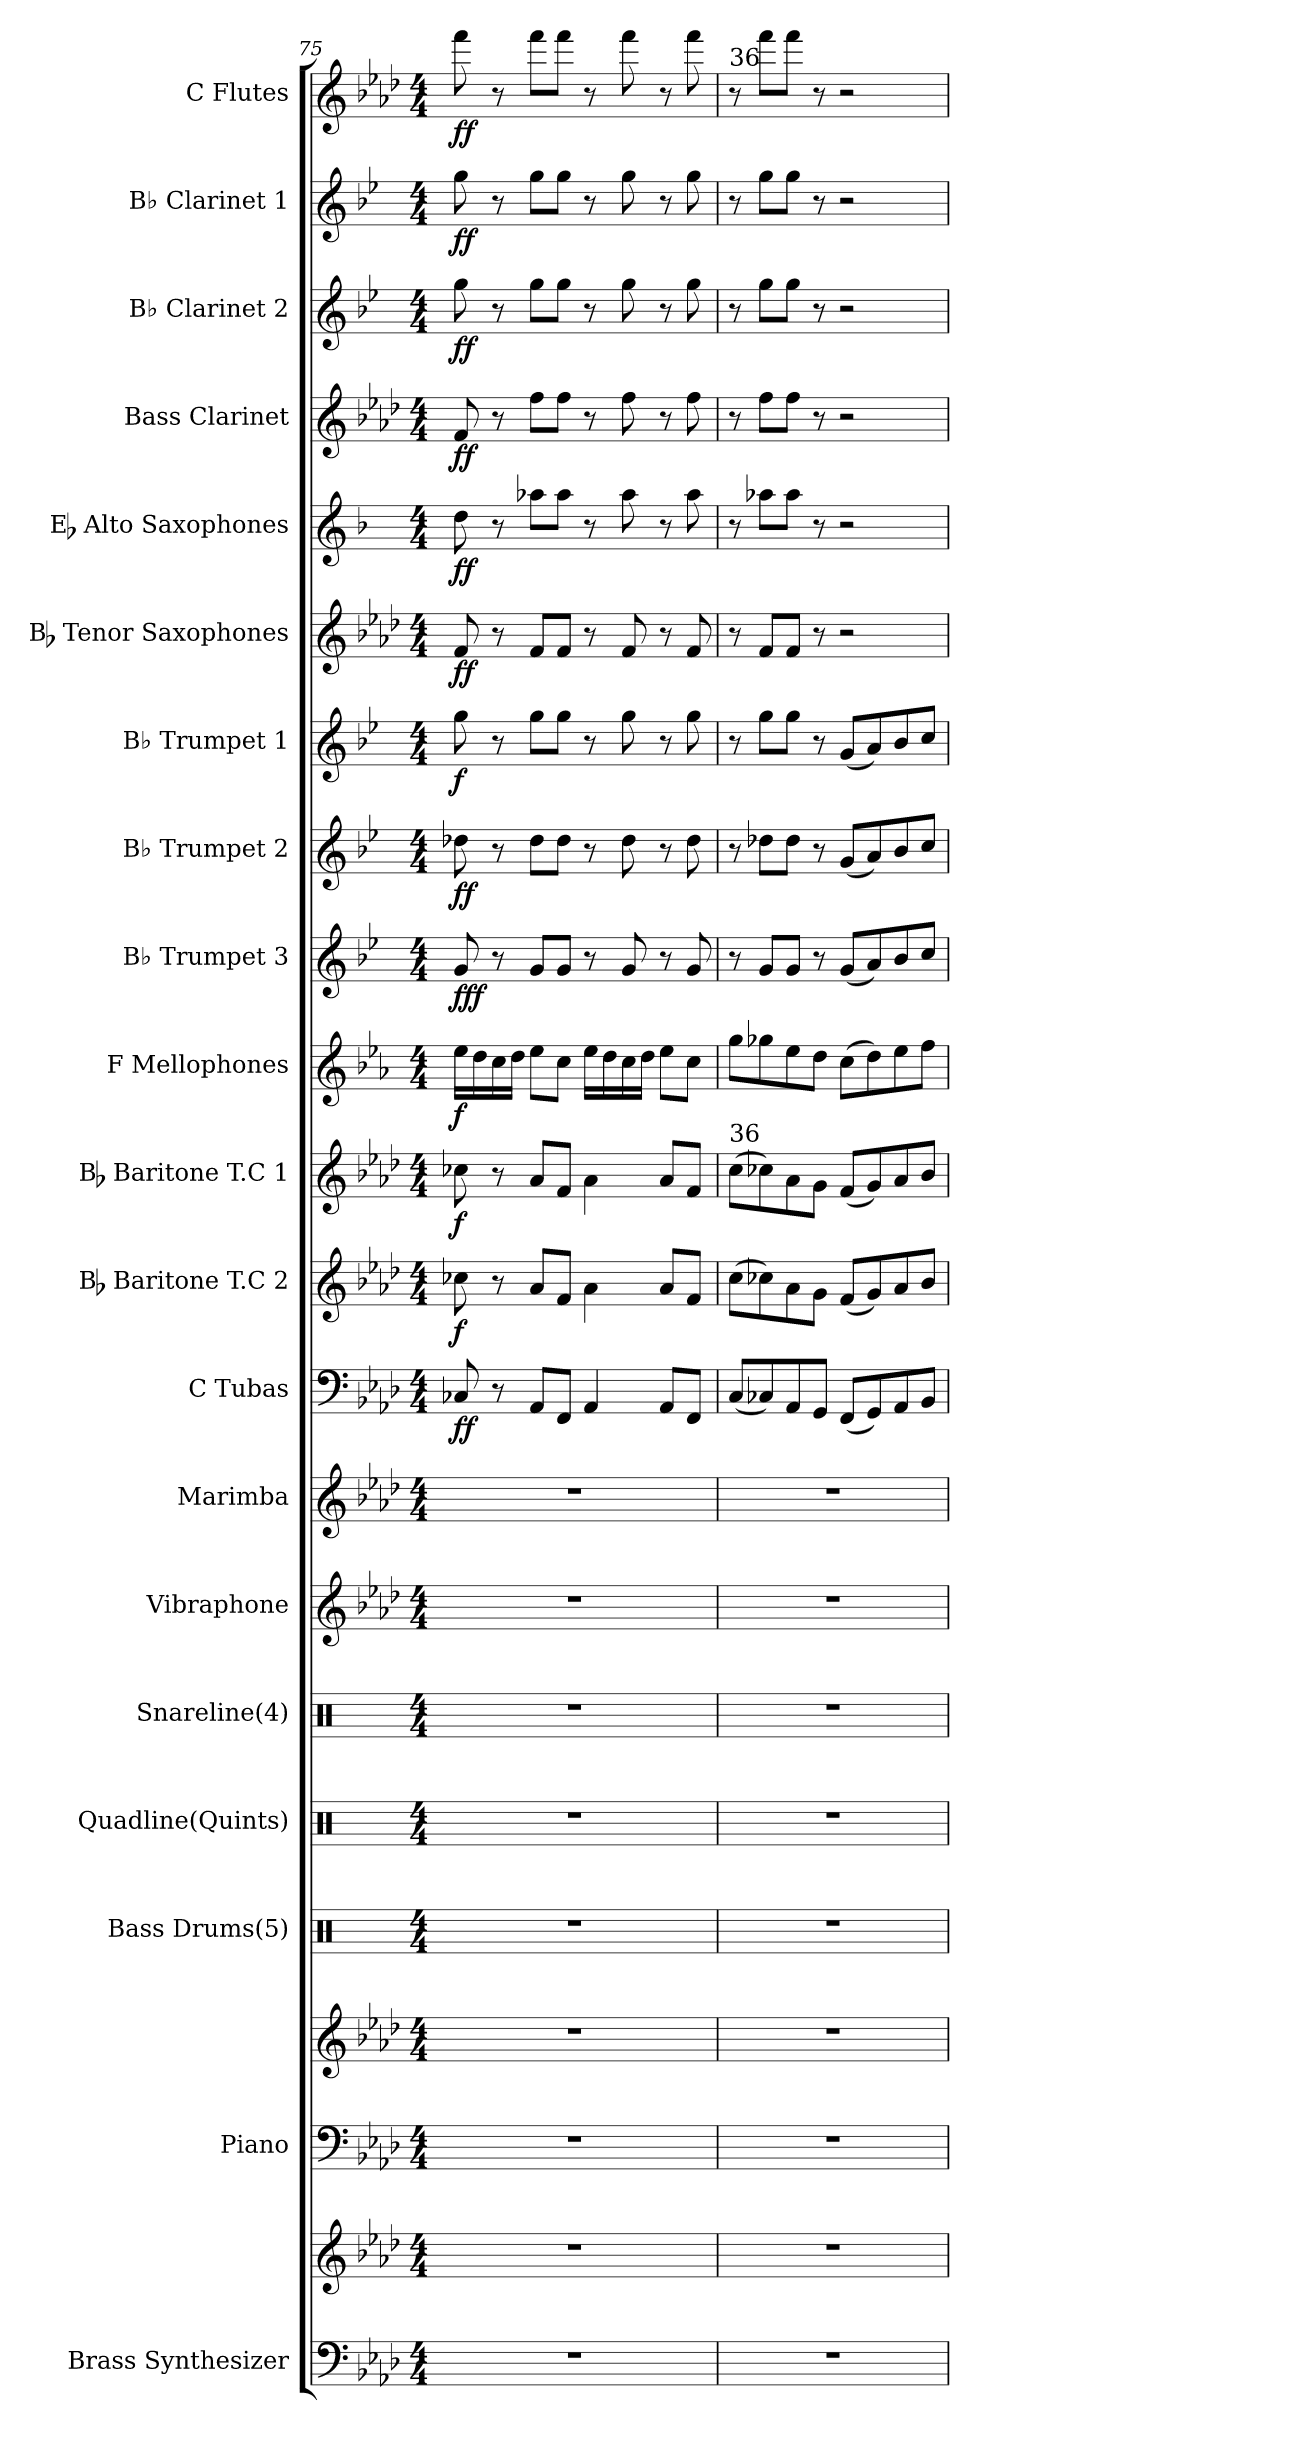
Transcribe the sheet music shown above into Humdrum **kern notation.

**kern	**kern	**kern	**kern	**kern	**kern	**kern	**kern	**kern	**kern	**dynam	**kern	**dynam	**kern	**dynam	**kern	**dynam	**kern	**dynam	**kern	**dynam	**kern	**dynam	**kern	**dynam	**kern	**dynam	**kern	**dynam	**kern	**dynam	**kern	**dynam	**kern	**dynam
*part20	*part20	*part19	*part19	*part18	*part17	*part16	*part15	*part14	*part13	*part13	*part12	*part12	*part11	*part11	*part10	*part10	*part9	*part9	*part8	*part8	*part7	*part7	*part6	*part6	*part5	*part5	*part4	*part4	*part3	*part3	*part2	*part2	*part1	*part1
*staff22	*staff21	*staff20	*staff19	*staff18	*staff17	*staff16	*staff15	*staff14	*staff13	*staff13	*staff12	*staff12	*staff11	*staff11	*staff10	*staff10	*staff9	*staff9	*staff8	*staff8	*staff7	*staff7	*staff6	*staff6	*staff5	*staff5	*staff4	*staff4	*staff3	*staff3	*staff2	*staff2	*staff1	*staff1
*I"Brass Synthesizer	*	*I"Piano	*	*I"Bass Drums(5)	*I"Quadline(Quints)	*I"Snareline(4)	*I"Vibraphone	*I"Marimba	*I"C Tubas	*	*I"Bb Baritone T.C 2	*	*I"Bb Baritone T.C 1	*	*I"F Mellophones	*	*I"B♭ Trumpet 3	*	*I"B♭ Trumpet 2	*	*I"B♭ Trumpet 1	*	*I"Bb Tenor Saxophones	*	*I"Eb Alto Saxophones	*	*I"Bass Clarinet	*	*I"B♭ Clarinet 2	*	*I"B♭ Clarinet 1	*	*I"C Flutes	*
*I'Synth.	*	*I'Pno.	*	*I'BD	*	*	*	*I'Marimba	*I'Tubas	*	*I'Baritone T.C 2	*	*I'Baritone T.C 1	*	*I'Mello	*	*I'B♭ Tpt. 3	*	*I'B♭ Tpt. 2	*	*I'B♭ Tpt. 1	*	*I'Tenor Saxes	*	*I'Alto Saxes	*	*I'B. Cl.	*	*I'B♭ Cl. 2	*	*I'B♭ Cl. 1	*	*I'Flutes	*
!!LO:PB:g=z
*clefF4	*clefG2	*clefF4	*clefG2	*clefX	*clefX	*clefX	*clefG2	*clefG2	*clefF4	*	*clefG2	*	*clefG2	*	*clefG2	*	*clefG2	*	*clefG2	*	*clefG2	*	*clefG2	*	*clefG2	*	*clefG2	*	*clefG2	*	*clefG2	*	*clefG2	*
*	*	*	*	*	*	*	*	*	*	*	*ITrd8c14	*	*ITrd8c14	*	*ITrd4c7	*	*ITrd1c2	*	*ITrd1c2	*	*ITrd1c2	*	*ITrd8c14	*	*ITrd5c9	*	*ITrd8c14	*	*ITrd1c2	*	*ITrd1c2	*	*	*
*k[b-e-a-d-]	*k[b-e-a-d-]	*k[b-e-a-d-]	*k[b-e-a-d-]	*k[]	*k[]	*k[]	*k[b-e-a-d-]	*k[b-e-a-d-]	*k[b-e-a-d-]	*	*k[b-e-a-d-]	*	*k[b-e-a-d-]	*	*k[b-e-a-d-]	*	*k[b-e-a-d-]	*	*k[b-e-a-d-]	*	*k[b-e-a-d-]	*	*k[b-e-a-d-]	*	*k[b-e-a-d-]	*	*k[b-e-a-d-]	*	*k[b-e-a-d-]	*	*k[b-e-a-d-]	*	*k[b-e-a-d-]	*
*M4/4	*M4/4	*M4/4	*M4/4	*M4/4	*M4/4	*M4/4	*M4/4	*M4/4	*M4/4	*	*M4/4	*	*M4/4	*	*M4/4	*	*M4/4	*	*M4/4	*	*M4/4	*	*M4/4	*	*M4/4	*	*M4/4	*	*M4/4	*	*M4/4	*	*M4/4	*
=75	=75	=75	=75	=75	=75	=75	=75	=75	=75	=75	=75	=75	=75	=75	=75	=75	=75	=75	=75	=75	=75	=75	=75	=75	=75	=75	=75	=75	=75	=75	=75	=75	=75	=75
!	!	!	!	!	!	!	!	!	!	!LO:DY:b	!	!	!	!	!	!	!	!	!	!	!	!	!	!	!	!	!	!	!	!	!	!	!	!
!	!	!	!	!	!	!	!	!	!	!LO:DY:n=1:b	!	!LO:DY:b	!	!LO:DY:b	!	!LO:DY:b	!	!LO:DY:b	!	!	!	!	!	!	!	!	!	!	!	!	!	!	!	!
!	!	!	!	!	!	!	!	!	!	!	!	!	!	!	!	!	!	!LO:DY:n=1:b	!	!	!	!	!	!	!	!	!	!	!	!	!	!	!	!
!	!	!	!	!	!	!	!	!	!	!	!	!	!	!	!	!	!	!LO:DY:n=2:b	!	!LO:DY:b	!	!	!	!	!	!	!	!	!	!	!	!	!	!
!	!	!	!	!	!	!	!	!	!	!	!	!	!	!	!	!	!	!	!	!LO:DY:n=1:b	!	!LO:DY:b	!	!LO:DY:b	!	!LO:DY:b	!	!LO:DY:b	!	!LO:DY:b	!	!LO:DY:b	!	!LO:DY:b
1r	1r	1r	1r	1r	1r	1r	1r	1r	8C-X/	f f	8c-X\	f	8c-X\	f	16a-\LL	f	8f/	f f f	8cc-X\	f f	8ff\	f	8F/	ff	8f\	ff	8F/	ff	8ff\	ff	8ff\	ff	8fff\	ff
.	.	.	.	.	.	.	.	.	.	.	.	.	.	.	16g\	.	.	.	.	.	.	.	.	.	.	.	.	.	.	.	.	.	.	.
.	.	.	.	.	.	.	.	.	8r	.	8r	.	8r	.	16f\	.	8r	.	8r	.	8r	.	8r	.	8r	.	8r	.	8r	.	8r	.	8r	.
.	.	.	.	.	.	.	.	.	.	.	.	.	.	.	16g\JJ	.	.	.	.	.	.	.	.	.	.	.	.	.	.	.	.	.	.	.
.	.	.	.	.	.	.	.	.	8AA-/L	.	8A-/L	.	8A-/L	.	8a-\L	.	8f/L	.	8cc-\L	.	8ff\L	.	8F/L	.	8cc-X\L	.	8f\L	.	8ff\L	.	8ff\L	.	8fff\L	.
.	.	.	.	.	.	.	.	.	8FF/J	.	8F/J	.	8F/J	.	8f\J	.	8f/J	.	8cc-\J	.	8ff\J	.	8F/J	.	8cc-\J	.	8f\J	.	8ff\J	.	8ff\J	.	8fff\J	.
.	.	.	.	.	.	.	.	.	4AA-/	.	4A-\	.	4A-\	.	16a-\LL	.	8r	.	8r	.	8r	.	8r	.	8r	.	8r	.	8r	.	8r	.	8r	.
.	.	.	.	.	.	.	.	.	.	.	.	.	.	.	16g\	.	.	.	.	.	.	.	.	.	.	.	.	.	.	.	.	.	.	.
.	.	.	.	.	.	.	.	.	.	.	.	.	.	.	16f\	.	8f/	.	8cc-\	.	8ff\	.	8F/	.	8cc-\	.	8f\	.	8ff\	.	8ff\	.	8fff\	.
.	.	.	.	.	.	.	.	.	.	.	.	.	.	.	16g\JJ	.	.	.	.	.	.	.	.	.	.	.	.	.	.	.	.	.	.	.
.	.	.	.	.	.	.	.	.	8AA-/L	.	8A-/L	.	8A-/L	.	8a-\L	.	8r	.	8r	.	8r	.	8r	.	8r	.	8r	.	8r	.	8r	.	8r	.
.	.	.	.	.	.	.	.	.	8FF/J	.	8F/J	.	8F/J	.	8f\J	.	8f/	.	8cc-\	.	8ff\	.	8F/	.	8cc-\	.	8f\	.	8ff\	.	8ff\	.	8fff\	.
!!LO:PB:g=z
=76	=76	=76	=76	=76	=76	=76	=76	=76	=76	=76	=76	=76	=76	=76	=76	=76	=76	=76	=76	=76	=76	=76	=76	=76	=76	=76	=76	=76	=76	=76	=76	=76	=76	=76
!	!	!	!	!	!	!	!	!	!	!	!	!	!	!	!	!	!	!	!	!	!	!	!	!	!	!	!	!	!	!	!	!	!LO:TX:a:t=36	!
!	!	!	!	!	!	!	!	!	!	!	!	!	!LO:TX:a:t=36	!	!	!	!	!	!	!	!	!	!	!	!	!	!	!	!	!	!	!	!	!
1r	1r	1r	1r	1r	1r	1r	1r	1r	(8C/L	.	(8c\L	.	(8c\L	.	8cc\L	.	8r	.	8r	.	8r	.	8r	.	8r	.	8r	.	8r	.	8r	.	8r	.
.	.	.	.	.	.	.	.	.	8C-X/)	.	8c-X\)	.	8c-X\)	.	8cc-X\	.	8f/L	.	8cc-X\L	.	8ff\L	.	8F/L	.	8cc-X\L	.	8f\L	.	8ff\L	.	8ff\L	.	8fff\L	.
.	.	.	.	.	.	.	.	.	8AA-/	.	8A-\	.	8A-\	.	8a-\	.	8f/J	.	8cc-\J	.	8ff\J	.	8F/J	.	8cc-\J	.	8f\J	.	8ff\J	.	8ff\J	.	8fff\J	.
.	.	.	.	.	.	.	.	.	8GG/J	.	8G\J	.	8G\J	.	8g\J	.	8r	.	8r	.	8r	.	8r	.	8r	.	8r	.	8r	.	8r	.	8r	.
.	.	.	.	.	.	.	.	.	(8FF/L	.	(8F/L	.	(8F/L	.	(8f\L	.	(8f/L	.	(8f/L	.	(8f/L	.	2r	.	2r	.	2r	.	2r	.	2r	.	2r	.
.	.	.	.	.	.	.	.	.	8GG/)	.	8G/)	.	8G/)	.	8g\)	.	8g/)	.	8g/)	.	8g/)	.	.	.	.	.	.	.	.	.	.	.	.	.
.	.	.	.	.	.	.	.	.	8AA-/	.	8A-/	.	8A-/	.	8a-\	.	8a-/	.	8a-/	.	8a-/	.	.	.	.	.	.	.	.	.	.	.	.	.
.	.	.	.	.	.	.	.	.	8BB-/J	.	8B-/J	.	8B-/J	.	8b-\J	.	8b-/J	.	8b-/J	.	8b-/J	.	.	.	.	.	.	.	.	.	.	.	.	.
=	=	=	=	=	=	=	=	=	=	=	=	=	=	=	=	=	=	=	=	=	=	=	=	=	=	=	=	=	=	=	=	=	=	=
*-	*-	*-	*-	*-	*-	*-	*-	*-	*-	*-	*-	*-	*-	*-	*-	*-	*-	*-	*-	*-	*-	*-	*-	*-	*-	*-	*-	*-	*-	*-	*-	*-	*-	*-
